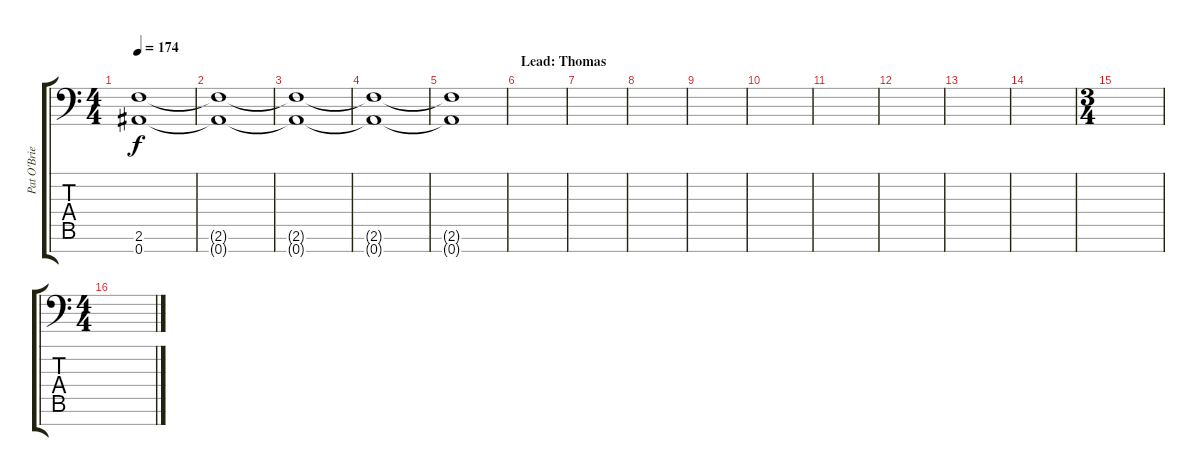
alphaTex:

\track ("Pat O'Brien" "Pat O'Brie") {instrument overdrivenguitar}
\staff {score tabs}
\tuning (Eb4 Bb3 Gb3 Db3 Ab2 Eb2 Bb1) {hide}
\ts (4 4)
\tempo 174
\clef f4
\ks c
(2.6{t} 0.7{t}).1{dy f} |
(2.6{t} 0.7{t}).1 |
(2.6{t} 0.7{t}).1 |
(2.6{t} 0.7{t}).1 |
(2.6{t} 0.7{t}).1 |
\section ("" "Lead: Thomas")
|
|
|
|
|
|
|
|
|
\ts (3 4)
|
\ts (4 4)
